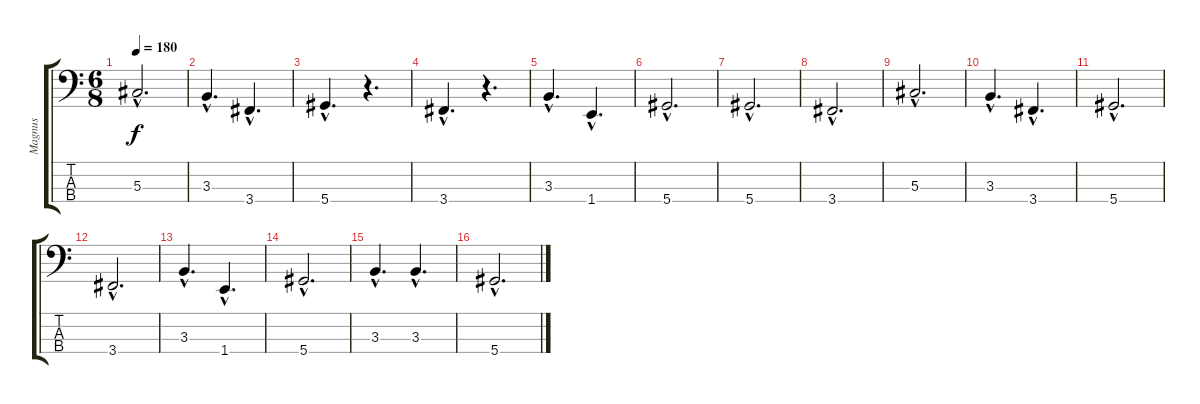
\track ("Magnus" "Magnus") {instrument electricbassfinger}
\staff {score tabs}
\tuning (Gb2 Db2 Ab1 Eb1) {hide}
\ts (6 8)
\tempo 180
\clef f4
\ks c
5.3{hac}.2{d dy f} |
3.3{hac}.4{d} 3.4{hac}.4{d} |
5.4{hac}.4{d} r.4{d} |
3.4{hac}.4{d} r.4{d} |
3.3{hac}.4{d} 1.4{hac}.4{d} |
5.4{hac}.2{d} |
5.4{hac}.2{d} |
3.4{hac}.2{d} |
5.3{hac}.2{d} |
3.3{hac}.4{d} 3.4{hac}.4{d} |
5.4{hac}.2{d} |
3.4{hac}.2{d} |
3.3{hac}.4{d} 1.4{hac}.4{d} |
5.4{hac}.2{d} |
3.3{hac}.4{d} 3.3{hac}.4{d} |
5.4{hac}.2{d}
